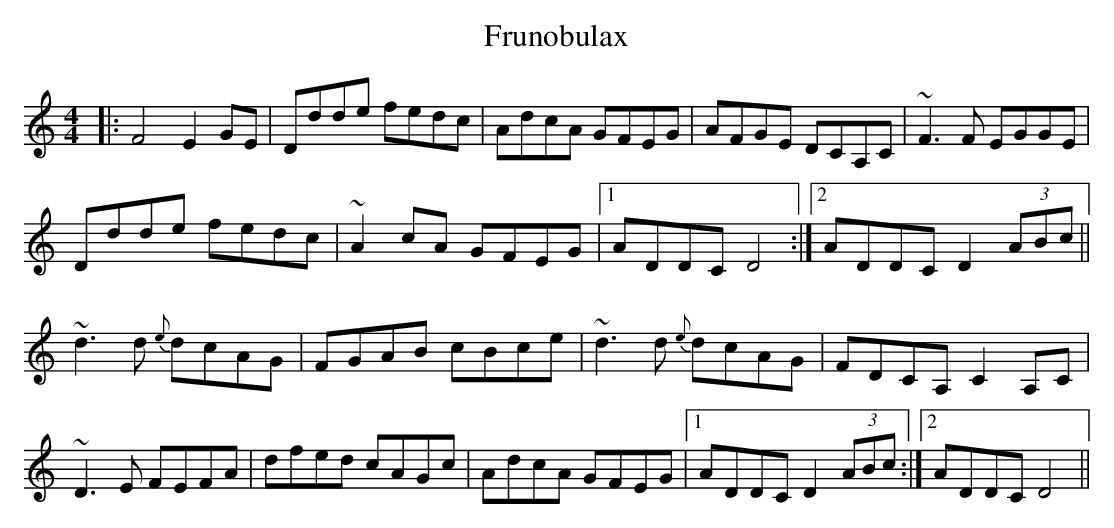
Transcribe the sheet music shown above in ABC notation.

X:1
T: Frunobulax
M: 4/4
L: 1/8
K: Ddor
|:F4E2GE|Ddde fedc|AdcA GFEG|AFGE DCA,C|~F3F EGGE|
Ddde fedc|~A2cA GFEG|1 ADDC D4:|2 ADDC D2 (3ABc||
~d3d {e}dcAG|FGAB cBce|~d3d {e}dcAG|FDCA, C2A,C|
~D3E FEFA|dfed cAGc|AdcA GFEG|1 ADDC D2 (3ABc:|2 ADDC D4||
